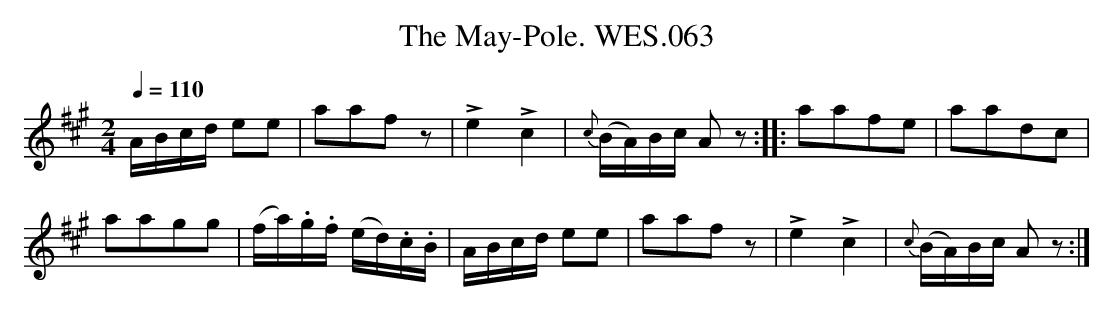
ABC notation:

X:1
T:May-Pole. WES.063, The
M:2/4
L:1/8
Q:1/4=110
K:A
A/B/c/d/ ee|aafz|!accent!e2!accent!c2|{c}(B/A/)B/c/ Az::aafe|aadc|
aagg|(f/a/).g/.f/ (e/d/).c/.B/|A/B/c/d/ ee|aafz|!accent!e2!accent!c2|{c}(B/A/)B/c/ Az :|
